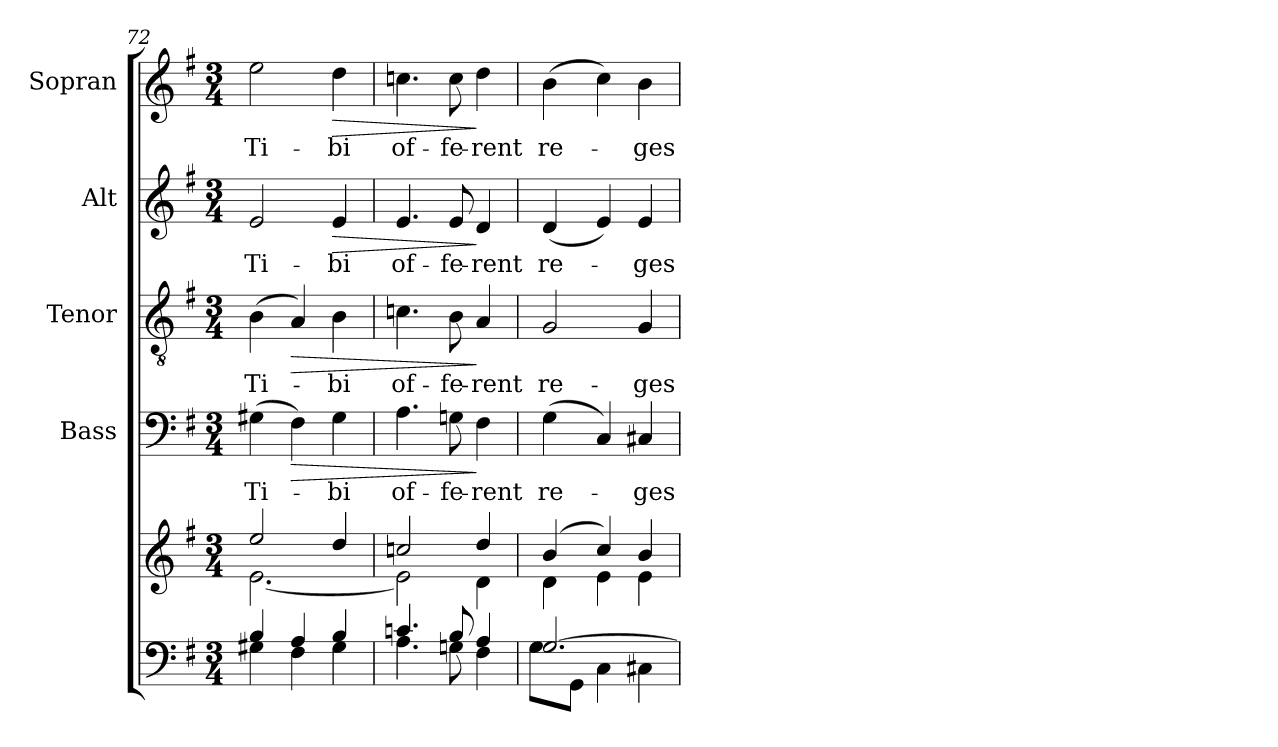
**kern	**kern	**kern	**text	**dynam	**kern	**text	**dynam	**kern	**text	**dynam	**kern	**text	**dynam
*part5	*part5	*part4	*part4	*part4	*part3	*part3	*part3	*part2	*part2	*part2	*part1	*part1	*part1
*staff6	*staff5	*staff4	*staff4	*staff4	*staff3	*staff3	*staff3	*staff2	*staff2	*staff2	*staff1	*staff1	*staff1
*	*	*I"Bass	*	*	*I"Tenor	*	*	*I"Alt	*	*	*I"Sopran	*	*
*	*	*I'B.	*	*	*I'T.	*	*	*I'A.	*	*	*I'S.	*	*
*clefF4	*clefG2	*clefF4	*	*	*clefGv2	*	*	*clefG2	*	*	*clefG2	*	*
*k[f#]	*k[f#]	*k[f#]	*	*	*k[f#]	*	*	*k[f#]	*	*	*k[f#]	*	*
*G:	*G:	*G:	*	*	*G:	*	*	*G:	*	*	*G:	*	*
*M3/4	*M3/4	*M3/4	*	*	*M3/4	*	*	*M3/4	*	*	*M3/4	*	*
=72	=72	=72	=72	=72	=72	=72	=72	=72	=72	=72	=72	=72	=72
*^	*^	*	*	*	*	*	*	*	*	*	*	*	*
!	!	!	!	!	!LO:LY:b	!	!	!LO:LY:b	!	!	!LO:LY:b	!	!	!LO:LY:b	!
4B/	4G#X\	2ee/	[<2.e\	(>4G#X\	Ti-	.	(>4B\	Ti-	.	2e/	Ti-	.	2ee\	Ti-	.
!	!	!	!	!	!	!LO:HP:b	!	!	!LO:HP:b	!	!	!	!	!	!
4A/	4F#\	.	.	4F#\)	.	>	4A/)	.	>	.	.	.	.	.	.
!	!	!	!	!	!LO:LY:b	!	!	!LO:LY:b	!	!	!LO:LY:b	!LO:HP:b	!	!LO:LY:b	!LO:HP:b
4B/	4G#\	4dd/	.	4G#\	-bi	.	4B\	-bi	.	4e/	-bi	>	4dd\	-bi	>
=73	=73	=73	=73	=73	=73	=73	=73	=73	=73	=73	=73	=73	=73	=73	=73
!	!	!	!	!	!LO:LY:b	!	!	!LO:LY:b	!	!	!LO:LY:b	!	!	!LO:LY:b	!
4.cn/	4.A\	2ccn/	2e\]	4.A\	of-	.	4.cn\	of-	.	4.e/	of-	.	4.ccn\	of-	.
!	!	!	!	!	!LO:LY:b	!	!	!LO:LY:b	!	!	!LO:LY:b	!	!	!LO:LY:b	!
8B/	8Gn\	.	.	8Gn\	-fe-	.	8B\	-fe-	.	8e/	-fe-	.	8cc\	-fe-	.
!	!	!	!	!	!LO:LY:b	!	!	!LO:LY:b	!	!	!LO:LY:b	!	!	!LO:LY:b	!
4A/	4F#\	4dd/	4d\	4F#\	-rent	]	4A/	-rent	]	4d/	-rent	]	4dd\	-rent	]
!!LO:PB:g=z
=74	=74	=74	=74	=74	=74	=74	=74	=74	=74	=74	=74	=74	=74	=74	=74
!	!	!	!	!	!LO:LY:b	!	!	!LO:LY:b	!	!	!LO:LY:b	!	!	!LO:LY:b	!
[>2.G/	8G\L	(4b/	4d\	(>4G\	re-	.	2G/	re-	.	(<4d/	re-	.	(>4b\	re-	.
.	8GG\J	.	.	.	.	.	.	.	.	.	.	.	.	.	.
.	4C\	4cc/)	4e\	4C/)	.	.	.	.	.	4e/)	.	.	4cc\)	.	.
!	!	!	!	!	!LO:LY:b	!	!	!LO:LY:b	!	!	!LO:LY:b	!	!	!LO:LY:b	!
.	4C#X\	4b/	4e\	4C#X/	-ges	.	4G/	-ges	.	4e/	-ges	.	4b\	-ges	.
*v	*v	*	*	*	*	*	*	*	*	*	*	*	*	*	*
*	*v	*v	*	*	*	*	*	*	*	*	*	*	*	*
=	=	=	=	=	=	=	=	=	=	=	=	=	=
*-	*-	*-	*-	*-	*-	*-	*-	*-	*-	*-	*-	*-	*-
